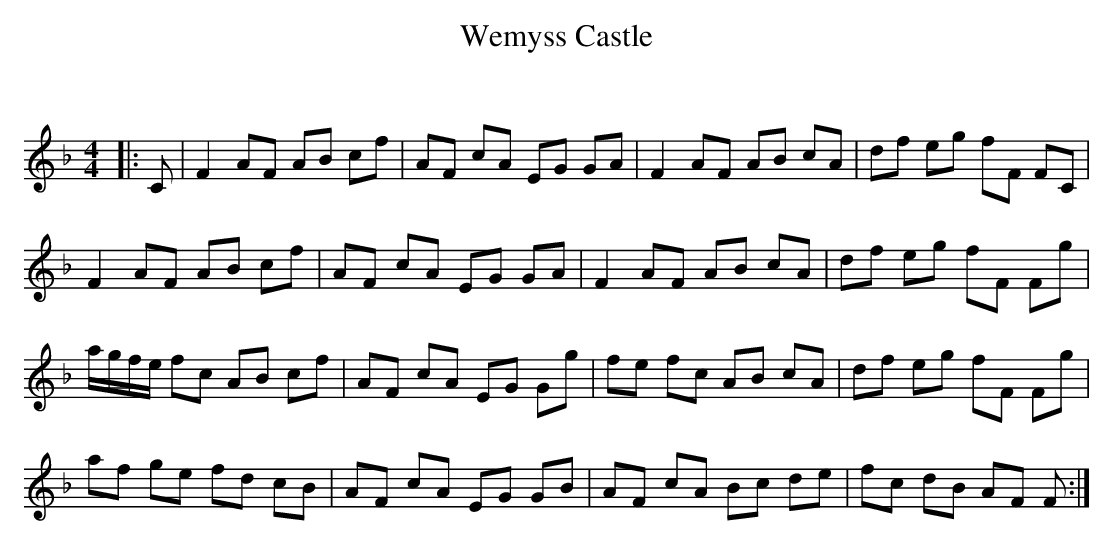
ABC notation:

X:1
T: Wemyss Castle
C:
Q: 232
K:F
M:4/4
L:1/8
|:C|F2 AF AB cf|AF cA EG GA|F2 AF AB cA|df eg fF FC|
F2 AF AB cf|AF cA EG GA|F2 AF AB cA|df eg fF Fg|
a1/2g1/2f1/2e1/2 fc AB cf|AF cA EG Gg|fe fc AB cA|df eg fF Fg|
af ge fd cB|AF cA EG GB|AF cA Bc de|fc dB AF F:|
